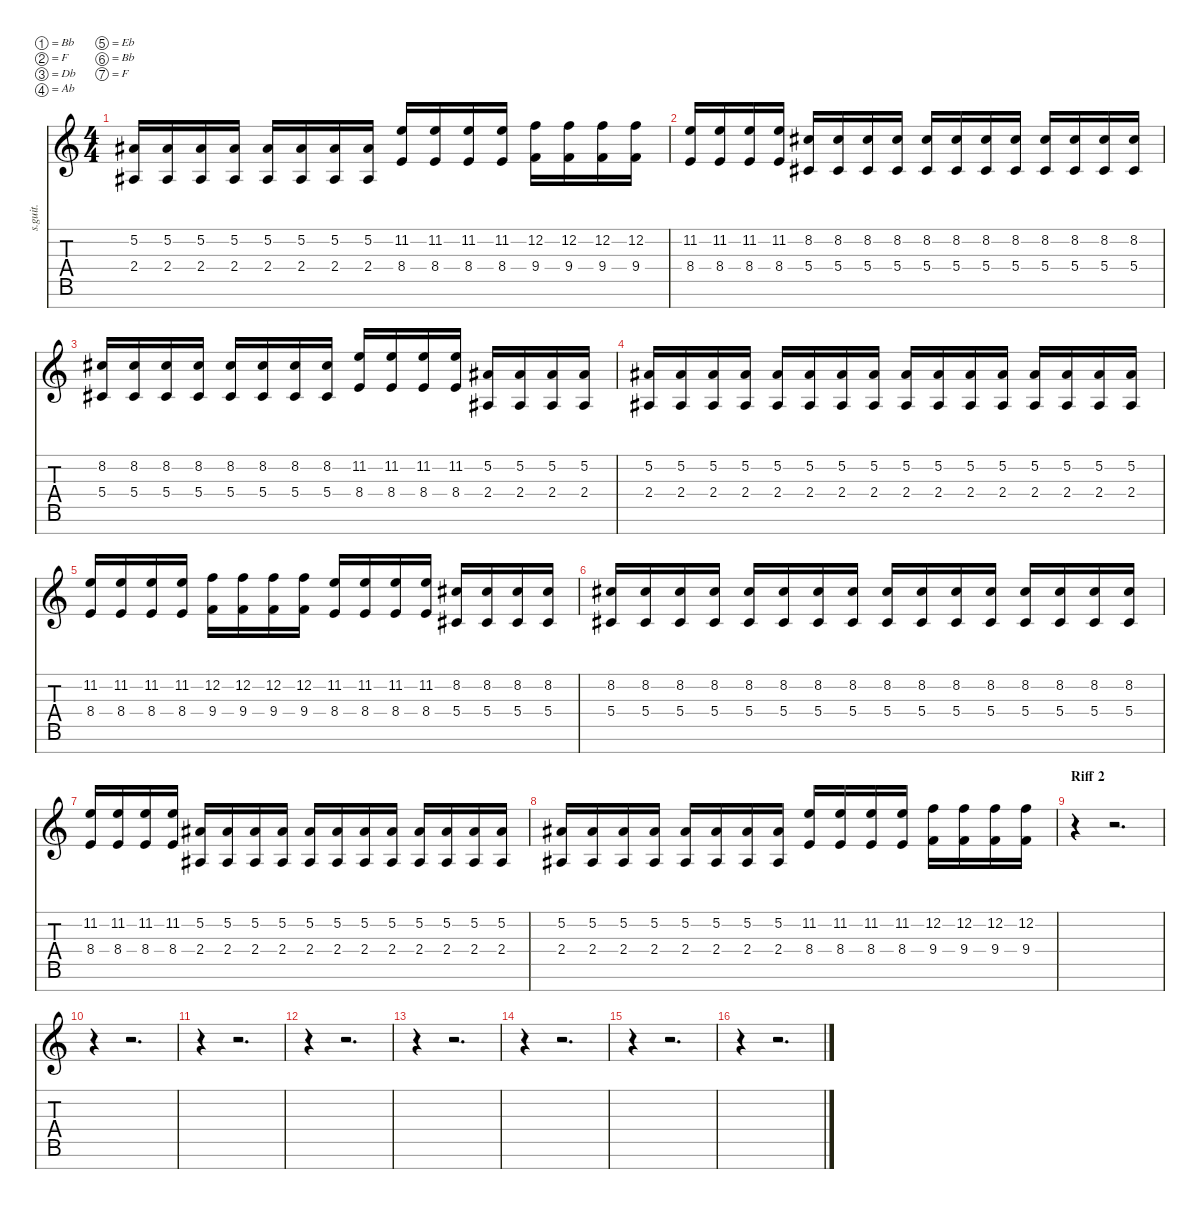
\defaultSystemsLayout 4
\hideDynamics
\bracketExtendMode nobrackets
\track ("Lead" "s.guit.") {instrument distortionguitar}
\staff {score tabs}
\tuning (Bb3 F3 Db3 Ab2 Eb2 Bb1 F1)
\ts (4 4)
\tempo (133 hide)
\clef g2
\ks c
(5.2{acc #} 2.4{acc #}).16{lyrics (0 "") lyrics (1 "") lyrics (2 "") lyrics (3 "") lyrics (4 "") dy f} (5.2{acc #} 2.4{acc #}).16{lyrics (0 "") lyrics (1 "") lyrics (2 "") lyrics (3 "") lyrics (4 "")} (5.2{acc #} 2.4{acc #}).16{lyrics (0 "") lyrics (1 "") lyrics (2 "") lyrics (3 "") lyrics (4 "")} (5.2{acc #} 2.4{acc #}).16{lyrics (0 "") lyrics (1 "") lyrics (2 "") lyrics (3 "") lyrics (4 "")} (5.2{acc #} 2.4{acc #}).16{lyrics (0 "") lyrics (1 "") lyrics (2 "") lyrics (3 "") lyrics (4 "")} (5.2{acc #} 2.4{acc #}).16{lyrics (0 "") lyrics (1 "") lyrics (2 "") lyrics (3 "") lyrics (4 "")} (5.2{acc #} 2.4{acc #}).16{lyrics (0 "") lyrics (1 "") lyrics (2 "") lyrics (3 "") lyrics (4 "")} (5.2{acc #} 2.4{acc #}).16{lyrics (0 "") lyrics (1 "") lyrics (2 "") lyrics (3 "") lyrics (4 "")} (11.2 8.4).16{lyrics (0 "") lyrics (1 "") lyrics (2 "") lyrics (3 "") lyrics (4 "")} (11.2 8.4).16{lyrics (0 "") lyrics (1 "") lyrics (2 "") lyrics (3 "") lyrics (4 "")} (11.2 8.4).16{lyrics (0 "") lyrics (1 "") lyrics (2 "") lyrics (3 "") lyrics (4 "")} (11.2 8.4).16{lyrics (0 "") lyrics (1 "") lyrics (2 "") lyrics (3 "") lyrics (4 "")} (12.2 9.4).16{lyrics (0 "") lyrics (1 "") lyrics (2 "") lyrics (3 "") lyrics (4 "")} (12.2 9.4).16{lyrics (0 "") lyrics (1 "") lyrics (2 "") lyrics (3 "") lyrics (4 "")} (12.2 9.4).16{lyrics (0 "") lyrics (1 "") lyrics (2 "") lyrics (3 "") lyrics (4 "")} (12.2 9.4).16{lyrics (0 "") lyrics (1 "") lyrics (2 "") lyrics (3 "") lyrics (4 "")} |
(11.2 8.4).16{lyrics (0 "") lyrics (1 "") lyrics (2 "") lyrics (3 "") lyrics (4 "")} (11.2 8.4).16{lyrics (0 "") lyrics (1 "") lyrics (2 "") lyrics (3 "") lyrics (4 "")} (11.2 8.4).16{lyrics (0 "") lyrics (1 "") lyrics (2 "") lyrics (3 "") lyrics (4 "")} (11.2 8.4).16{lyrics (0 "") lyrics (1 "") lyrics (2 "") lyrics (3 "") lyrics (4 "")} (8.2{acc #} 5.4{acc #}).16{lyrics (0 "") lyrics (1 "") lyrics (2 "") lyrics (3 "") lyrics (4 "")} (8.2{acc #} 5.4{acc #}).16{lyrics (0 "") lyrics (1 "") lyrics (2 "") lyrics (3 "") lyrics (4 "")} (8.2{acc #} 5.4{acc #}).16{lyrics (0 "") lyrics (1 "") lyrics (2 "") lyrics (3 "") lyrics (4 "")} (8.2{acc #} 5.4{acc #}).16{lyrics (0 "") lyrics (1 "") lyrics (2 "") lyrics (3 "") lyrics (4 "")} (8.2{acc #} 5.4{acc #}).16{lyrics (0 "") lyrics (1 "") lyrics (2 "") lyrics (3 "") lyrics (4 "")} (8.2{acc #} 5.4{acc #}).16{lyrics (0 "") lyrics (1 "") lyrics (2 "") lyrics (3 "") lyrics (4 "")} (8.2{acc #} 5.4{acc #}).16{lyrics (0 "") lyrics (1 "") lyrics (2 "") lyrics (3 "") lyrics (4 "")} (8.2{acc #} 5.4{acc #}).16{lyrics (0 "") lyrics (1 "") lyrics (2 "") lyrics (3 "") lyrics (4 "")} (8.2{acc #} 5.4{acc #}).16{lyrics (0 "") lyrics (1 "") lyrics (2 "") lyrics (3 "") lyrics (4 "")} (8.2{acc #} 5.4{acc #}).16{lyrics (0 "") lyrics (1 "") lyrics (2 "") lyrics (3 "") lyrics (4 "")} (8.2{acc #} 5.4{acc #}).16{lyrics (0 "") lyrics (1 "") lyrics (2 "") lyrics (3 "") lyrics (4 "")} (8.2{acc #} 5.4{acc #}).16{lyrics (0 "") lyrics (1 "") lyrics (2 "") lyrics (3 "") lyrics (4 "")} |
(8.2{acc #} 5.4{acc #}).16{lyrics (0 "") lyrics (1 "") lyrics (2 "") lyrics (3 "") lyrics (4 "")} (8.2{acc #} 5.4{acc #}).16{lyrics (0 "") lyrics (1 "") lyrics (2 "") lyrics (3 "") lyrics (4 "")} (8.2{acc #} 5.4{acc #}).16{lyrics (0 "") lyrics (1 "") lyrics (2 "") lyrics (3 "") lyrics (4 "")} (8.2{acc #} 5.4{acc #}).16{lyrics (0 "") lyrics (1 "") lyrics (2 "") lyrics (3 "") lyrics (4 "")} (8.2{acc #} 5.4{acc #}).16{lyrics (0 "") lyrics (1 "") lyrics (2 "") lyrics (3 "") lyrics (4 "")} (8.2{acc #} 5.4{acc #}).16{lyrics (0 "") lyrics (1 "") lyrics (2 "") lyrics (3 "") lyrics (4 "")} (8.2{acc #} 5.4{acc #}).16{lyrics (0 "") lyrics (1 "") lyrics (2 "") lyrics (3 "") lyrics (4 "")} (8.2{acc #} 5.4{acc #}).16{lyrics (0 "") lyrics (1 "") lyrics (2 "") lyrics (3 "") lyrics (4 "")} (11.2 8.4).16{lyrics (0 "") lyrics (1 "") lyrics (2 "") lyrics (3 "") lyrics (4 "")} (11.2 8.4).16{lyrics (0 "") lyrics (1 "") lyrics (2 "") lyrics (3 "") lyrics (4 "")} (11.2 8.4).16{lyrics (0 "") lyrics (1 "") lyrics (2 "") lyrics (3 "") lyrics (4 "")} (11.2 8.4).16{lyrics (0 "") lyrics (1 "") lyrics (2 "") lyrics (3 "") lyrics (4 "")} (5.2{acc #} 2.4{acc #}).16{lyrics (0 "") lyrics (1 "") lyrics (2 "") lyrics (3 "") lyrics (4 "")} (5.2{acc #} 2.4{acc #}).16{lyrics (0 "") lyrics (1 "") lyrics (2 "") lyrics (3 "") lyrics (4 "")} (5.2{acc #} 2.4{acc #}).16{lyrics (0 "") lyrics (1 "") lyrics (2 "") lyrics (3 "") lyrics (4 "")} (5.2{acc #} 2.4{acc #}).16{lyrics (0 "") lyrics (1 "") lyrics (2 "") lyrics (3 "") lyrics (4 "")} |
(5.2{acc #} 2.4{acc #}).16{lyrics (0 "") lyrics (1 "") lyrics (2 "") lyrics (3 "") lyrics (4 "")} (5.2{acc #} 2.4{acc #}).16{lyrics (0 "") lyrics (1 "") lyrics (2 "") lyrics (3 "") lyrics (4 "")} (5.2{acc #} 2.4{acc #}).16{lyrics (0 "") lyrics (1 "") lyrics (2 "") lyrics (3 "") lyrics (4 "")} (5.2{acc #} 2.4{acc #}).16{lyrics (0 "") lyrics (1 "") lyrics (2 "") lyrics (3 "") lyrics (4 "")} (5.2{acc #} 2.4{acc #}).16{lyrics (0 "") lyrics (1 "") lyrics (2 "") lyrics (3 "") lyrics (4 "")} (5.2{acc #} 2.4{acc #}).16{lyrics (0 "") lyrics (1 "") lyrics (2 "") lyrics (3 "") lyrics (4 "")} (5.2{acc #} 2.4{acc #}).16{lyrics (0 "") lyrics (1 "") lyrics (2 "") lyrics (3 "") lyrics (4 "")} (5.2{acc #} 2.4{acc #}).16{lyrics (0 "") lyrics (1 "") lyrics (2 "") lyrics (3 "") lyrics (4 "")} (5.2{acc #} 2.4{acc #}).16{lyrics (0 "") lyrics (1 "") lyrics (2 "") lyrics (3 "") lyrics (4 "")} (5.2{acc #} 2.4{acc #}).16{lyrics (0 "") lyrics (1 "") lyrics (2 "") lyrics (3 "") lyrics (4 "")} (5.2{acc #} 2.4{acc #}).16{lyrics (0 "") lyrics (1 "") lyrics (2 "") lyrics (3 "") lyrics (4 "")} (5.2{acc #} 2.4{acc #}).16{lyrics (0 "") lyrics (1 "") lyrics (2 "") lyrics (3 "") lyrics (4 "")} (5.2{acc #} 2.4{acc #}).16{lyrics (0 "") lyrics (1 "") lyrics (2 "") lyrics (3 "") lyrics (4 "")} (5.2{acc #} 2.4{acc #}).16{lyrics (0 "") lyrics (1 "") lyrics (2 "") lyrics (3 "") lyrics (4 "")} (5.2{acc #} 2.4{acc #}).16{lyrics (0 "") lyrics (1 "") lyrics (2 "") lyrics (3 "") lyrics (4 "")} (5.2{acc #} 2.4{acc #}).16{lyrics (0 "") lyrics (1 "") lyrics (2 "") lyrics (3 "") lyrics (4 "")} |
(11.2 8.4).16{lyrics (0 "") lyrics (1 "") lyrics (2 "") lyrics (3 "") lyrics (4 "")} (11.2 8.4).16{lyrics (0 "") lyrics (1 "") lyrics (2 "") lyrics (3 "") lyrics (4 "")} (11.2 8.4).16{lyrics (0 "") lyrics (1 "") lyrics (2 "") lyrics (3 "") lyrics (4 "")} (11.2 8.4).16{lyrics (0 "") lyrics (1 "") lyrics (2 "") lyrics (3 "") lyrics (4 "")} (12.2 9.4).16{lyrics (0 "") lyrics (1 "") lyrics (2 "") lyrics (3 "") lyrics (4 "")} (12.2 9.4).16{lyrics (0 "") lyrics (1 "") lyrics (2 "") lyrics (3 "") lyrics (4 "")} (12.2 9.4).16{lyrics (0 "") lyrics (1 "") lyrics (2 "") lyrics (3 "") lyrics (4 "")} (12.2 9.4).16{lyrics (0 "") lyrics (1 "") lyrics (2 "") lyrics (3 "") lyrics (4 "")} (11.2 8.4).16{lyrics (0 "") lyrics (1 "") lyrics (2 "") lyrics (3 "") lyrics (4 "")} (11.2 8.4).16{lyrics (0 "") lyrics (1 "") lyrics (2 "") lyrics (3 "") lyrics (4 "")} (11.2 8.4).16{lyrics (0 "") lyrics (1 "") lyrics (2 "") lyrics (3 "") lyrics (4 "")} (11.2 8.4).16{lyrics (0 "") lyrics (1 "") lyrics (2 "") lyrics (3 "") lyrics (4 "")} (8.2{acc #} 5.4{acc #}).16{lyrics (0 "") lyrics (1 "") lyrics (2 "") lyrics (3 "") lyrics (4 "")} (8.2{acc #} 5.4{acc #}).16{lyrics (0 "") lyrics (1 "") lyrics (2 "") lyrics (3 "") lyrics (4 "")} (8.2{acc #} 5.4{acc #}).16{lyrics (0 "") lyrics (1 "") lyrics (2 "") lyrics (3 "") lyrics (4 "")} (8.2{acc #} 5.4{acc #}).16{lyrics (0 "") lyrics (1 "") lyrics (2 "") lyrics (3 "") lyrics (4 "")} |
(8.2{acc #} 5.4{acc #}).16{lyrics (0 "") lyrics (1 "") lyrics (2 "") lyrics (3 "") lyrics (4 "")} (8.2{acc #} 5.4{acc #}).16{lyrics (0 "") lyrics (1 "") lyrics (2 "") lyrics (3 "") lyrics (4 "")} (8.2{acc #} 5.4{acc #}).16{lyrics (0 "") lyrics (1 "") lyrics (2 "") lyrics (3 "") lyrics (4 "")} (8.2{acc #} 5.4{acc #}).16{lyrics (0 "") lyrics (1 "") lyrics (2 "") lyrics (3 "") lyrics (4 "")} (8.2{acc #} 5.4{acc #}).16{lyrics (0 "") lyrics (1 "") lyrics (2 "") lyrics (3 "") lyrics (4 "")} (8.2{acc #} 5.4{acc #}).16{lyrics (0 "") lyrics (1 "") lyrics (2 "") lyrics (3 "") lyrics (4 "")} (8.2{acc #} 5.4{acc #}).16{lyrics (0 "") lyrics (1 "") lyrics (2 "") lyrics (3 "") lyrics (4 "")} (8.2{acc #} 5.4{acc #}).16{lyrics (0 "") lyrics (1 "") lyrics (2 "") lyrics (3 "") lyrics (4 "")} (8.2{acc #} 5.4{acc #}).16{lyrics (0 "") lyrics (1 "") lyrics (2 "") lyrics (3 "") lyrics (4 "")} (8.2{acc #} 5.4{acc #}).16{lyrics (0 "") lyrics (1 "") lyrics (2 "") lyrics (3 "") lyrics (4 "")} (8.2{acc #} 5.4{acc #}).16{lyrics (0 "") lyrics (1 "") lyrics (2 "") lyrics (3 "") lyrics (4 "")} (8.2{acc #} 5.4{acc #}).16{lyrics (0 "") lyrics (1 "") lyrics (2 "") lyrics (3 "") lyrics (4 "")} (8.2{acc #} 5.4{acc #}).16{lyrics (0 "") lyrics (1 "") lyrics (2 "") lyrics (3 "") lyrics (4 "")} (8.2{acc #} 5.4{acc #}).16{lyrics (0 "") lyrics (1 "") lyrics (2 "") lyrics (3 "") lyrics (4 "")} (8.2{acc #} 5.4{acc #}).16{lyrics (0 "") lyrics (1 "") lyrics (2 "") lyrics (3 "") lyrics (4 "")} (8.2{acc #} 5.4{acc #}).16{lyrics (0 "") lyrics (1 "") lyrics (2 "") lyrics (3 "") lyrics (4 "")} |
(11.2 8.4).16{lyrics (0 "") lyrics (1 "") lyrics (2 "") lyrics (3 "") lyrics (4 "")} (11.2 8.4).16{lyrics (0 "") lyrics (1 "") lyrics (2 "") lyrics (3 "") lyrics (4 "")} (11.2 8.4).16{lyrics (0 "") lyrics (1 "") lyrics (2 "") lyrics (3 "") lyrics (4 "")} (11.2 8.4).16{lyrics (0 "") lyrics (1 "") lyrics (2 "") lyrics (3 "") lyrics (4 "")} (5.2{acc #} 2.4{acc #}).16{lyrics (0 "") lyrics (1 "") lyrics (2 "") lyrics (3 "") lyrics (4 "")} (5.2{acc #} 2.4{acc #}).16{lyrics (0 "") lyrics (1 "") lyrics (2 "") lyrics (3 "") lyrics (4 "")} (5.2{acc #} 2.4{acc #}).16{lyrics (0 "") lyrics (1 "") lyrics (2 "") lyrics (3 "") lyrics (4 "")} (5.2{acc #} 2.4{acc #}).16{lyrics (0 "") lyrics (1 "") lyrics (2 "") lyrics (3 "") lyrics (4 "")} (5.2{acc #} 2.4{acc #}).16{lyrics (0 "") lyrics (1 "") lyrics (2 "") lyrics (3 "") lyrics (4 "")} (5.2{acc #} 2.4{acc #}).16{lyrics (0 "") lyrics (1 "") lyrics (2 "") lyrics (3 "") lyrics (4 "")} (5.2{acc #} 2.4{acc #}).16{lyrics (0 "") lyrics (1 "") lyrics (2 "") lyrics (3 "") lyrics (4 "")} (5.2{acc #} 2.4{acc #}).16{lyrics (0 "") lyrics (1 "") lyrics (2 "") lyrics (3 "") lyrics (4 "")} (5.2{acc #} 2.4{acc #}).16{lyrics (0 "") lyrics (1 "") lyrics (2 "") lyrics (3 "") lyrics (4 "")} (5.2{acc #} 2.4{acc #}).16{lyrics (0 "") lyrics (1 "") lyrics (2 "") lyrics (3 "") lyrics (4 "")} (5.2{acc #} 2.4{acc #}).16{lyrics (0 "") lyrics (1 "") lyrics (2 "") lyrics (3 "") lyrics (4 "")} (5.2{acc #} 2.4{acc #}).16{lyrics (0 "") lyrics (1 "") lyrics (2 "") lyrics (3 "") lyrics (4 "")} |
(5.2{acc #} 2.4{acc #}).16{lyrics (0 "") lyrics (1 "") lyrics (2 "") lyrics (3 "") lyrics (4 "")} (5.2{acc #} 2.4{acc #}).16{lyrics (0 "") lyrics (1 "") lyrics (2 "") lyrics (3 "") lyrics (4 "")} (5.2{acc #} 2.4{acc #}).16{lyrics (0 "") lyrics (1 "") lyrics (2 "") lyrics (3 "") lyrics (4 "")} (5.2{acc #} 2.4{acc #}).16{lyrics (0 "") lyrics (1 "") lyrics (2 "") lyrics (3 "") lyrics (4 "")} (5.2{acc #} 2.4{acc #}).16{lyrics (0 "") lyrics (1 "") lyrics (2 "") lyrics (3 "") lyrics (4 "")} (5.2{acc #} 2.4{acc #}).16{lyrics (0 "") lyrics (1 "") lyrics (2 "") lyrics (3 "") lyrics (4 "")} (5.2{acc #} 2.4{acc #}).16{lyrics (0 "") lyrics (1 "") lyrics (2 "") lyrics (3 "") lyrics (4 "")} (5.2{acc #} 2.4{acc #}).16{lyrics (0 "") lyrics (1 "") lyrics (2 "") lyrics (3 "") lyrics (4 "")} (11.2 8.4).16{lyrics (0 "") lyrics (1 "") lyrics (2 "") lyrics (3 "") lyrics (4 "")} (11.2 8.4).16{lyrics (0 "") lyrics (1 "") lyrics (2 "") lyrics (3 "") lyrics (4 "")} (11.2 8.4).16{lyrics (0 "") lyrics (1 "") lyrics (2 "") lyrics (3 "") lyrics (4 "")} (11.2 8.4).16{lyrics (0 "") lyrics (1 "") lyrics (2 "") lyrics (3 "") lyrics (4 "")} (12.2 9.4).16{lyrics (0 "") lyrics (1 "") lyrics (2 "") lyrics (3 "") lyrics (4 "")} (12.2 9.4).16{lyrics (0 "") lyrics (1 "") lyrics (2 "") lyrics (3 "") lyrics (4 "")} (12.2 9.4).16{lyrics (0 "") lyrics (1 "") lyrics (2 "") lyrics (3 "") lyrics (4 "")} (12.2 9.4).16{lyrics (0 "") lyrics (1 "") lyrics (2 "") lyrics (3 "") lyrics (4 "")} |
\section ("" "Riff 2")
r.4 r.2{d} |
r.4 r.2{d} |
r.4 r.2{d} |
r.4 r.2{d} |
r.4 r.2{d} |
r.4 r.2{d} |
r.4 r.2{d} |
r.4 r.2{d}
